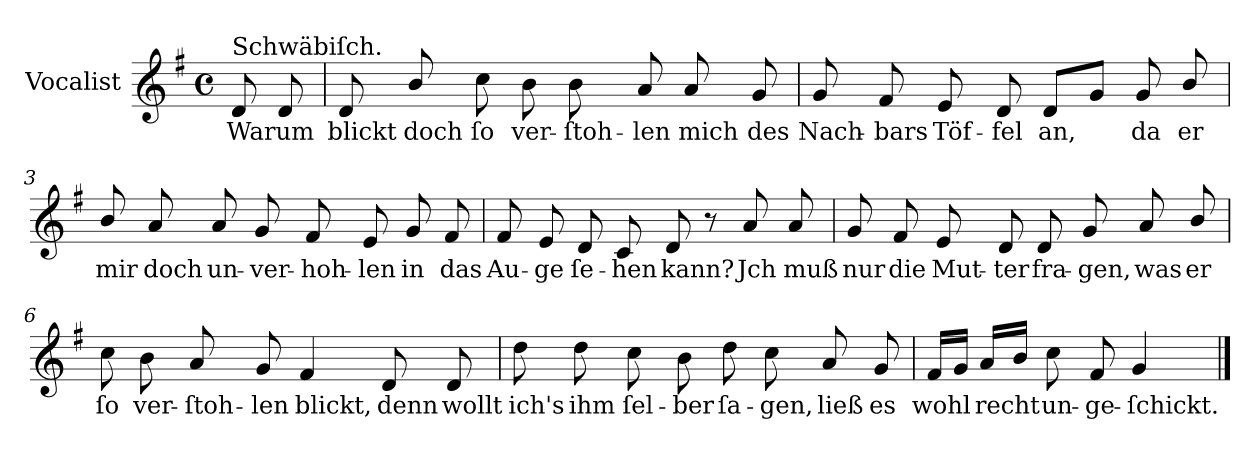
**kern	**text
*part1	*part1
*staff1	*staff1
*I"Vocalist	*
*k[f#]	*
*G:	*
*M4/4	*
*met(c)	*
=	=
!LO:TX:a:t=Schwäbiſch.	!
8d	Warum
8d	.
=1	=1
8d	blickt
8b/	doch
8cc	ſo
8b	ver-
8b	-ſtoh-
8a	-len
8a	mich
8g	des
=2	=2
8g	Nach-
8f#	-bars
8e	Töf-
8d	-fel
8dL	an,
8gJ	.
8g	da
8b/	er
=3	=3
8b/	mir
8a	doch
8a	un-
8g	-ver-
8f#	-hoh-
8e	-len
8g	in
8f#	das
=4	=4
8f#	Au-
8e	-ge
8d	ſe-
8c	-hen
8d	kann?
8r	.
8a	Jch
8a	muß
=5	=5
8g	nur
8f#	die
8e	Mut-
8d	-ter
8d	fra-
8g	-gen,
8a	was
8b/	er
=6	=6
8cc	ſo
8b	ver-
8a	-ſtoh-
8g	-len
4f#	blickt,
8d	denn
8d	wollt
=7	=7
8dd	ich's
8dd	ihm
8cc	ſel-
8b	-ber
8dd	ſa-
8cc	-gen,
8a	ließ
8g	es
=8	=8
16f#LL	wohl
16gJJ	.
16aLL	recht
16bJJ	.
8cc	un-
8f#	-ge-
4g	-ſchickt.
==	==
*-	*-
